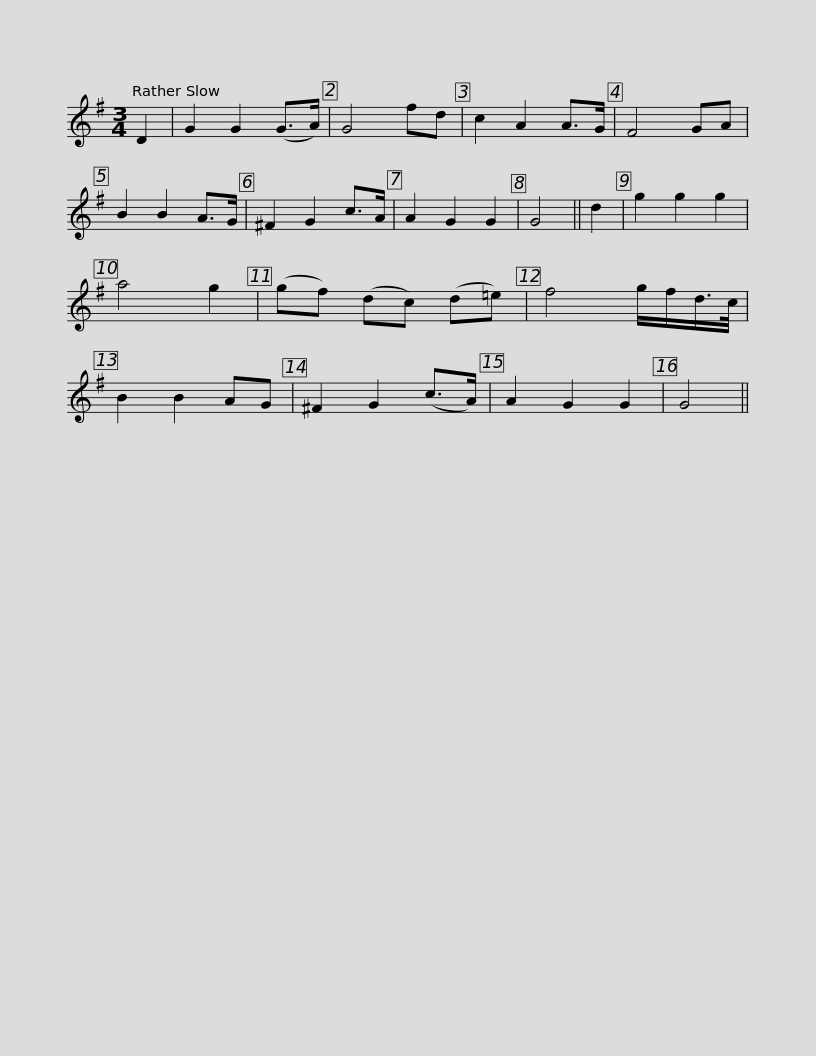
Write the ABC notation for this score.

X:1
L:1/8
M:3/4
I:linebreak $
K:G
V:1 treble
V:1
 D2 | G2 G2 (G>A) | G4 fd | c2 A2 A>G | F4 GA | %5
 B2 B2 A>G | ^F2 G2 c>A | A2 G2 G2 | G4 || d2 | %10
 g2 g2 g2 | a4 g2 |$ (gf) (dc) (d=e) | f4 g/f/d/>c/ | B2 B2 AG | %15
 ^F2 G2 (c>A) | A2 G2 G2 | G4 || %18
